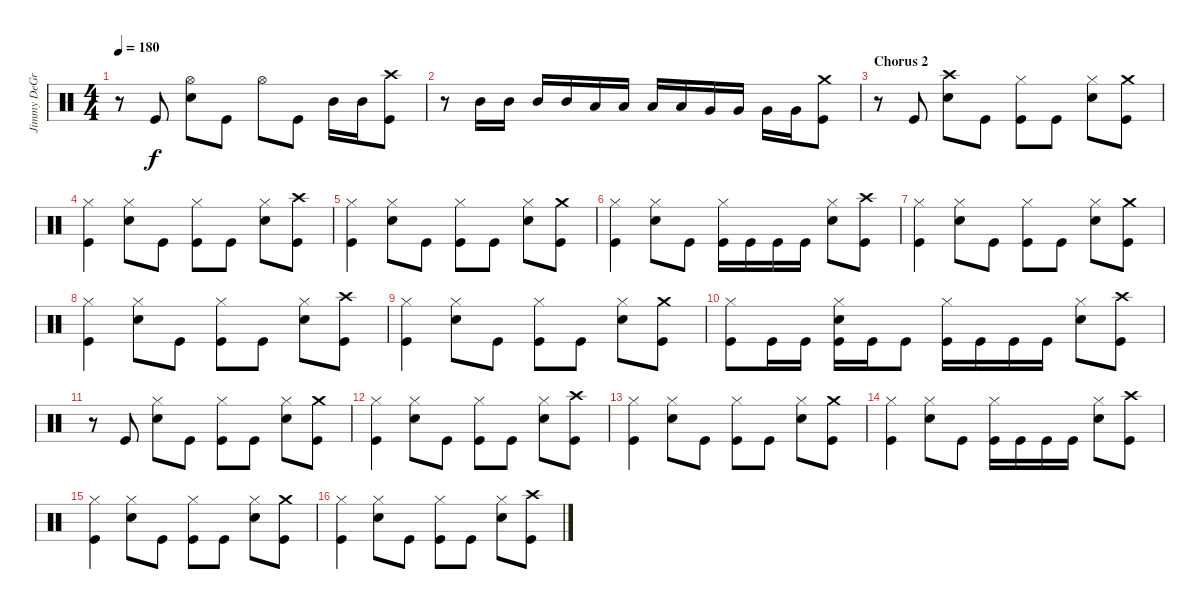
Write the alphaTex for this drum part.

\track ("Jimmy DeGrasso" "Jimmy DeGr") {instrument percussion}
\staff {score}
\articulation defaults
\ts (4 4)
\tempo 180
\clef neutral
\ks c
r.8{dy f} "Kick (hit)".8 ("Hi-Hat (open)" "Snare (hit) 2").8 "Kick (hit)".8 "Hi-Hat (open)".8 "Kick (hit)".8 "Mid Tom (hit)".16 "Mid Tom (hit)".16 ("Crash high (hit)" "Kick (hit)").8 |
r.8 "Mid Tom (hit)".16 "Mid Tom (hit)".16 "Mid Tom (hit)".16 "Mid Tom (hit)".16 "Low Tom (hit)".16 "Low Tom (hit)".16 "Low Tom (hit)".16 "Low Tom (hit)".16 "Very Low Tom (hit)".16 "Very Low Tom (hit)".16 "Very Low Tom (hit)".16 "Very Low Tom (hit)".16 ("Crash medium (hit)" "Kick (hit)").8 |
\section ("" "Chorus 2")
r.8 "Kick (hit)".8 ("Crash high (hit)" "Snare (hit) 2").8 "Kick (hit)".8 ("Hi-Hat (closed)" "Kick (hit)").8 "Kick (hit)".8 ("Hi-Hat (closed)" "Snare (hit) 2").8 ("Crash medium (hit)" "Kick (hit)").8 |
("Hi-Hat (closed)" "Kick (hit)").4 ("Hi-Hat (closed)" "Snare (hit) 2").8 "Kick (hit)".8 ("Hi-Hat (closed)" "Kick (hit)").8 "Kick (hit)".8 ("Hi-Hat (closed)" "Snare (hit) 2").8 ("Crash high (hit)" "Kick (hit)").8 |
("Hi-Hat (closed)" "Kick (hit)").4 ("Hi-Hat (closed)" "Snare (hit) 2").8 "Kick (hit)".8 ("Hi-Hat (closed)" "Kick (hit)").8 "Kick (hit)".8 ("Hi-Hat (closed)" "Snare (hit) 2").8 ("Crash medium (hit)" "Kick (hit)").8 |
("Hi-Hat (closed)" "Kick (hit)").4 ("Hi-Hat (closed)" "Snare (hit) 2").8 "Kick (hit)".8 ("Hi-Hat (closed)" "Kick (hit)").16 "Kick (hit)".16 "Kick (hit)".16 "Kick (hit)".16 ("Hi-Hat (closed)" "Snare (hit) 2").8 ("Crash high (hit)" "Kick (hit)").8 |
("Hi-Hat (closed)" "Kick (hit)").4 ("Hi-Hat (closed)" "Snare (hit) 2").8 "Kick (hit)".8 ("Hi-Hat (closed)" "Kick (hit)").8 "Kick (hit)".8 ("Hi-Hat (closed)" "Snare (hit) 2").8 ("Crash medium (hit)" "Kick (hit)").8 |
("Hi-Hat (closed)" "Kick (hit)").4 ("Hi-Hat (closed)" "Snare (hit) 2").8 "Kick (hit)".8 ("Hi-Hat (closed)" "Kick (hit)").8 "Kick (hit)".8 ("Hi-Hat (closed)" "Snare (hit) 2").8 ("Crash high (hit)" "Kick (hit)").8 |
("Hi-Hat (closed)" "Kick (hit)").4 ("Hi-Hat (closed)" "Snare (hit) 2").8 "Kick (hit)".8 ("Hi-Hat (closed)" "Kick (hit)").8 "Kick (hit)".8 ("Hi-Hat (closed)" "Snare (hit) 2").8 ("Crash medium (hit)" "Kick (hit)").8 |
("Hi-Hat (closed)" "Kick (hit)").8 "Kick (hit)".16 "Kick (hit)".16 ("Hi-Hat (closed)" "Snare (hit) 2" "Kick (hit)").16 "Kick (hit)".16 "Kick (hit)".8 ("Hi-Hat (closed)" "Kick (hit)").16 "Kick (hit)".16 "Kick (hit)".16 "Kick (hit)".16 ("Hi-Hat (closed)" "Snare (hit) 2").8 ("Crash high (hit)" "Kick (hit)").8 |
r.8 "Kick (hit)".8 ("Hi-Hat (closed)" "Snare (hit) 2").8 "Kick (hit)".8 ("Hi-Hat (closed)" "Kick (hit)").8 "Kick (hit)".8 ("Hi-Hat (closed)" "Snare (hit) 2").8 ("Crash medium (hit)" "Kick (hit)").8 |
("Hi-Hat (closed)" "Kick (hit)").4 ("Hi-Hat (closed)" "Snare (hit) 2").8 "Kick (hit)".8 ("Hi-Hat (closed)" "Kick (hit)").8 "Kick (hit)".8 ("Hi-Hat (closed)" "Snare (hit) 2").8 ("Crash high (hit)" "Kick (hit)").8 |
("Hi-Hat (closed)" "Kick (hit)").4 ("Hi-Hat (closed)" "Snare (hit) 2").8 "Kick (hit)".8 ("Hi-Hat (closed)" "Kick (hit)").8 "Kick (hit)".8 ("Hi-Hat (closed)" "Snare (hit) 2").8 ("Crash medium (hit)" "Kick (hit)").8 |
("Hi-Hat (closed)" "Kick (hit)").4 ("Hi-Hat (closed)" "Snare (hit) 2").8 "Kick (hit)".8 ("Hi-Hat (closed)" "Kick (hit)").16 "Kick (hit)".16 "Kick (hit)".16 "Kick (hit)".16 ("Hi-Hat (closed)" "Snare (hit) 2").8 ("Crash high (hit)" "Kick (hit)").8 |
("Hi-Hat (closed)" "Kick (hit)").4 ("Hi-Hat (closed)" "Snare (hit) 2").8 "Kick (hit)".8 ("Hi-Hat (closed)" "Kick (hit)").8 "Kick (hit)".8 ("Hi-Hat (closed)" "Snare (hit) 2").8 ("Crash medium (hit)" "Kick (hit)").8 |
("Hi-Hat (closed)" "Kick (hit)").4 ("Hi-Hat (closed)" "Snare (hit) 2").8 "Kick (hit)".8 ("Hi-Hat (closed)" "Kick (hit)").8 "Kick (hit)".8 ("Hi-Hat (closed)" "Snare (hit) 2").8 ("Crash high (hit)" "Kick (hit)").8
